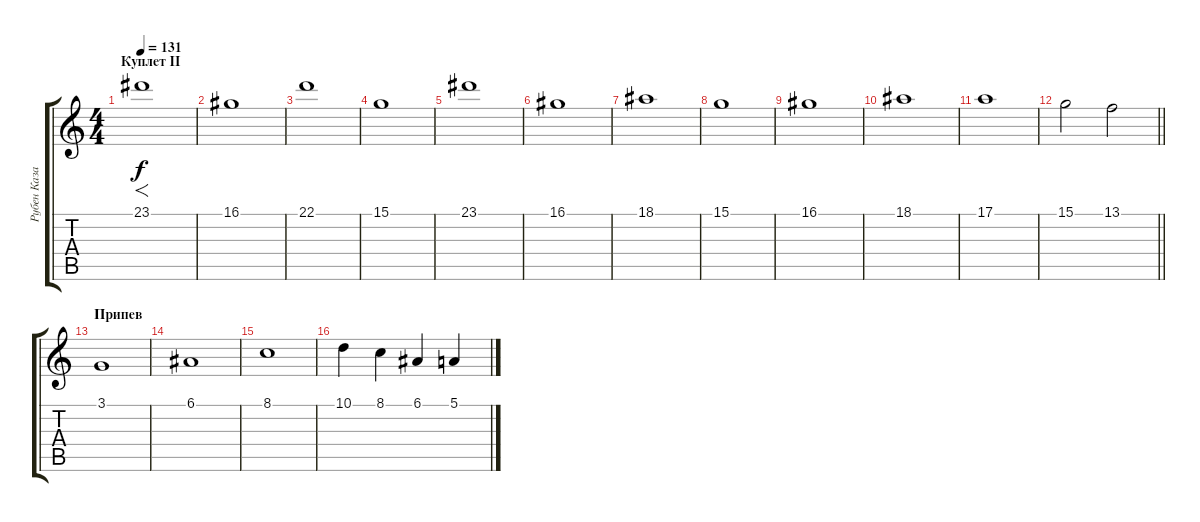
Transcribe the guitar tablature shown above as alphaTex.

\track ("Рубен Казарьян" "Рубен Каза") {instrument synthstrings1}
\staff {score tabs}
\tuning (E4 B3 G3 D3 A2 E2) {hide}
\ts (4 4)
\section ("" "Куплет II")
\tempo 131
\clef g2
\ks c
23.1.1{f dy f} |
16.1.1 |
22.1.1 |
15.1.1 |
23.1.1 |
16.1.1 |
18.1.1 |
15.1.1 |
16.1.1 |
18.1.1 |
17.1.1 |
\barLineRight lightlight
15.1.2 13.1.2 |
\section ("" "Припев")
3.1.1 |
6.1.1 |
8.1.1 |
10.1.4 8.1.4 6.1.4 5.1.4
